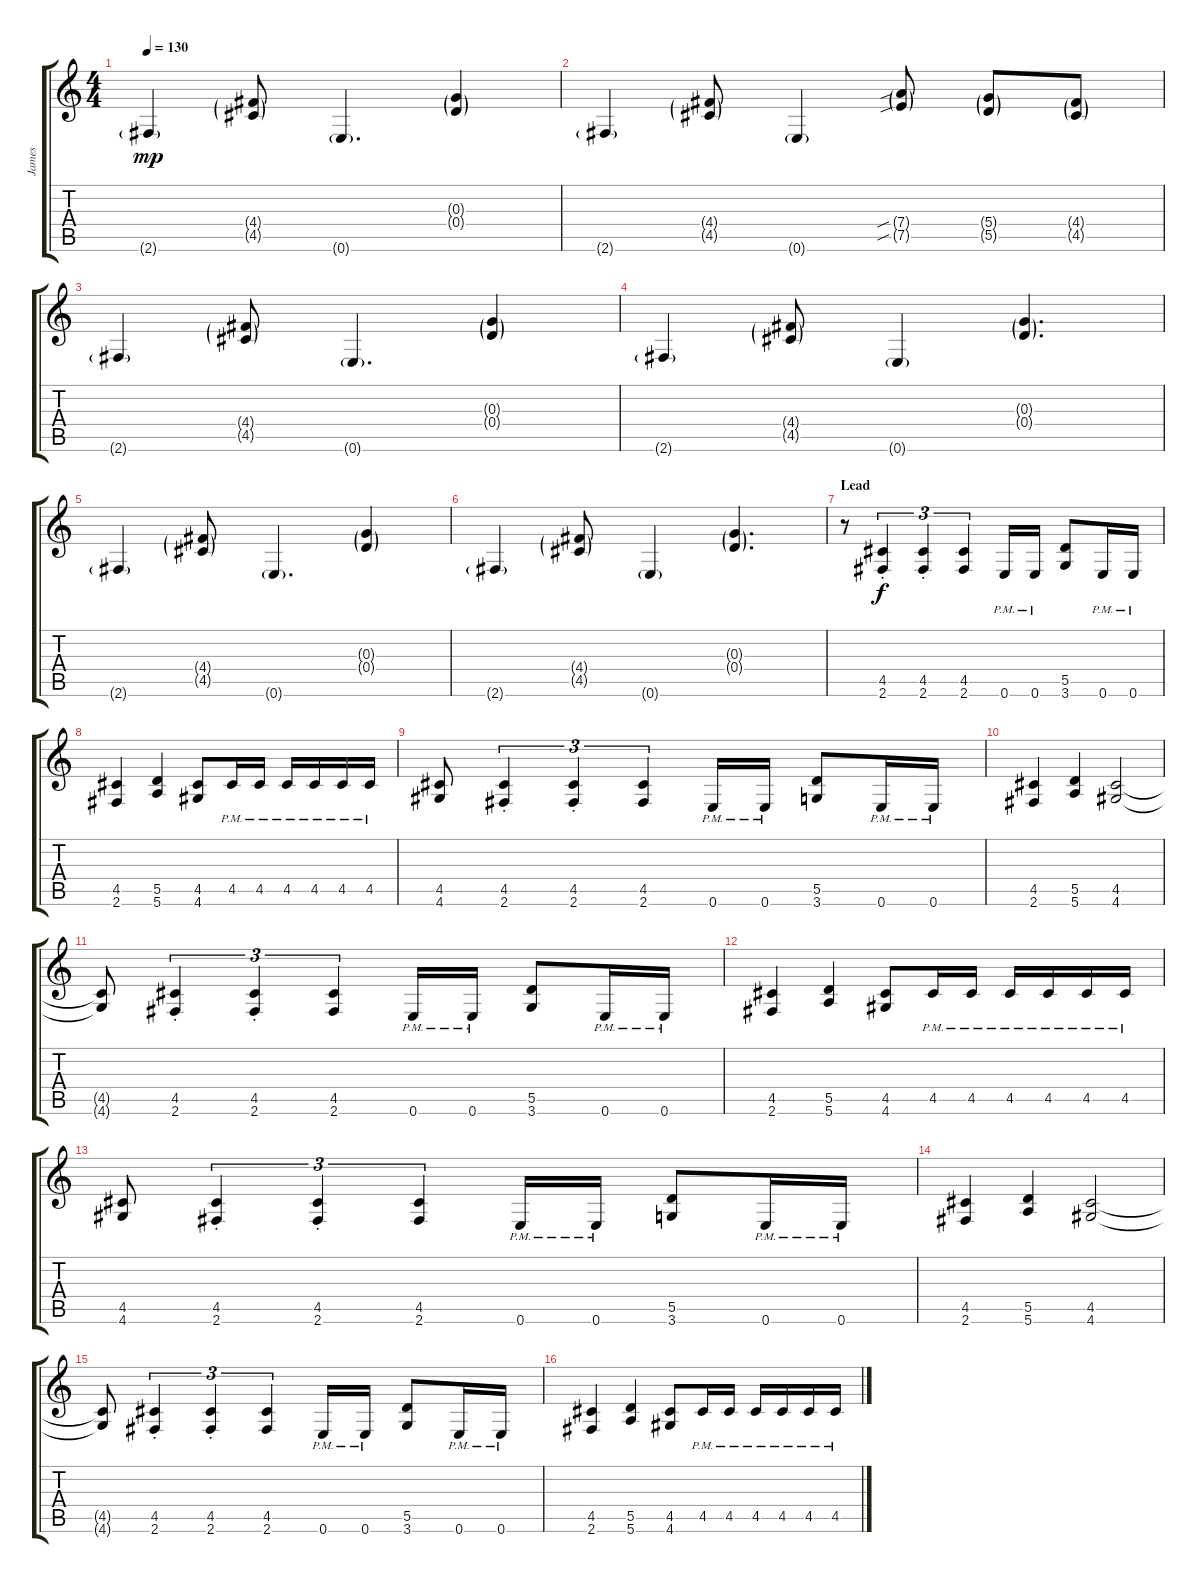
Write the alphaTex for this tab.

\track ("James" "James") {instrument distortionguitar}
\staff {score tabs}
\tuning (E4 B3 G3 D3 A2 E2) {hide}
\ts (4 4)
\tempo 130
\clef g2
\ks c
2.6{g}.4{dy mp} (4.4{g} 4.5{g}).8 0.6{g}.4{d} (0.3{g} 0.4{g}).4 |
2.6{g}.4 (4.4{g} 4.5{g}).8 0.6{g}.4 (7.4{sib g} 7.5{sib g}).8 (5.4{g} 5.5{g}).8 (4.4{g} 4.5{g}).8 |
2.6{g}.4 (4.4{g} 4.5{g}).8 0.6{g}.4{d} (0.3{g} 0.4{g}).4 |
2.6{g}.4 (4.4{g} 4.5{g}).8 0.6{g}.4 (0.3{g} 0.4{g}).4{d} |
2.6{g}.4 (4.4{g} 4.5{g}).8 0.6{g}.4{d} (0.3{g} 0.4{g}).4 |
2.6{g}.4 (4.4{g} 4.5{g}).8 0.6{g}.4 (0.3{g} 0.4{g}).4{d} |
\section ("" "Lead")
r.8 (4.5{st} 2.6{st}).4{tu (3 2) dy f} (4.5{st} 2.6{st}).4{tu (3 2)} (4.5 2.6).4{tu (3 2)} 0.6{pm}.16 0.6{pm}.16 (5.5 3.6).8 0.6{pm}.16 0.6{pm}.16 |
(4.5 2.6).4 (5.5 5.6).4 (4.5 4.6).8 4.5{pm}.16 4.5{pm}.16 4.5{pm}.16 4.5{pm}.16 4.5{pm}.16 4.5{pm}.16 |
(4.5 4.6).8 (4.5{st} 2.6{st}).4{tu (3 2)} (4.5{st} 2.6{st}).4{tu (3 2)} (4.5 2.6).4{tu (3 2)} 0.6{pm}.16 0.6{pm}.16 (5.5 3.6).8 0.6{pm}.16 0.6{pm}.16 |
(4.5 2.6).4 (5.5 5.6).4 (4.5 4.6).2 |
(4.5{t} 4.6{t}).8 (4.5{st} 2.6{st}).4{tu (3 2)} (4.5{st} 2.6{st}).4{tu (3 2)} (4.5 2.6).4{tu (3 2)} 0.6{pm}.16 0.6{pm}.16 (5.5 3.6).8 0.6{pm}.16 0.6{pm}.16 |
(4.5 2.6).4 (5.5 5.6).4 (4.5 4.6).8 4.5{pm}.16 4.5{pm}.16 4.5{pm}.16 4.5{pm}.16 4.5{pm}.16 4.5{pm}.16 |
(4.5 4.6).8 (4.5{st} 2.6{st}).4{tu (3 2)} (4.5{st} 2.6{st}).4{tu (3 2)} (4.5 2.6).4{tu (3 2)} 0.6{pm}.16 0.6{pm}.16 (5.5 3.6).8 0.6{pm}.16 0.6{pm}.16 |
(4.5 2.6).4 (5.5 5.6).4 (4.5 4.6).2 |
(4.5{t} 4.6{t}).8 (4.5{st} 2.6{st}).4{tu (3 2)} (4.5{st} 2.6{st}).4{tu (3 2)} (4.5 2.6).4{tu (3 2)} 0.6{pm}.16 0.6{pm}.16 (5.5 3.6).8 0.6{pm}.16 0.6{pm}.16 |
(4.5 2.6).4 (5.5 5.6).4 (4.5 4.6).8 4.5{pm}.16 4.5{pm}.16 4.5{pm}.16 4.5{pm}.16 4.5{pm}.16 4.5{pm}.16
